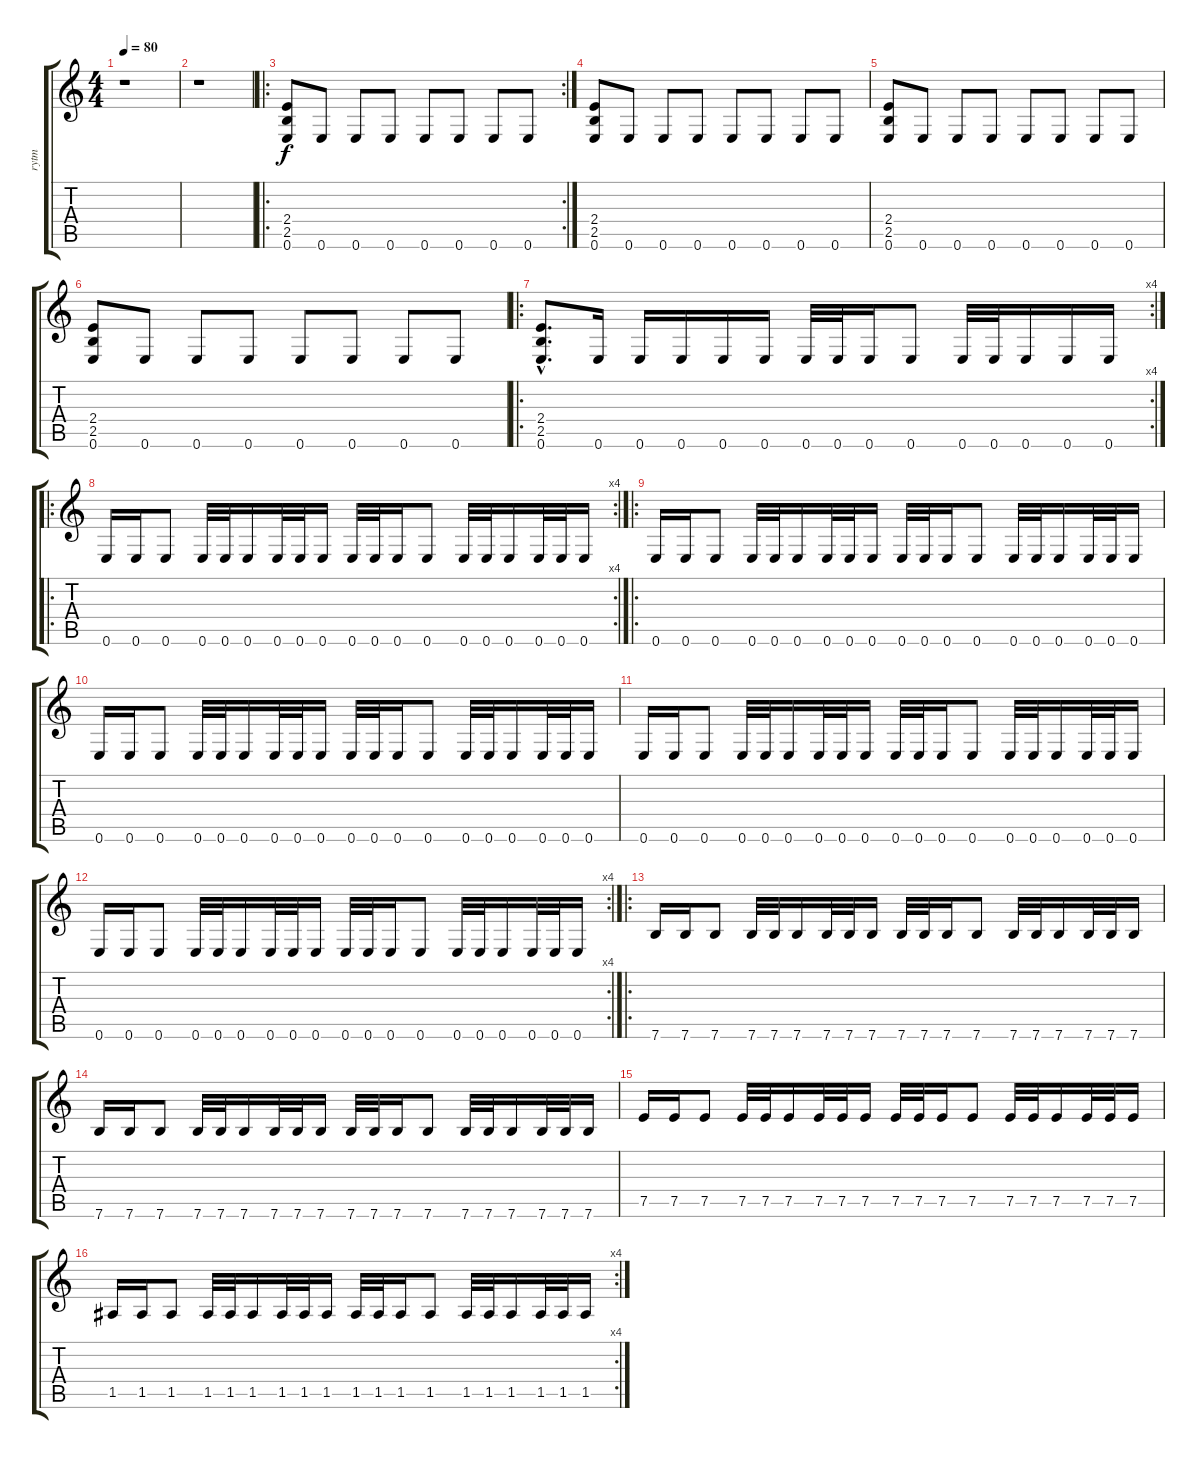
\track ("rytm" "rytm") {instrument distortionguitar}
\staff {score tabs}
\tuning (E4 B3 G3 D3 A2 E2) {hide}
\ts (4 4)
\tempo 80
\clef g2
\ks c
r.1{dy f instrument distortionguitar} |
r.1 |
\ro
\rc 2
(2.4 2.5 0.6).8 0.6.8 0.6.8 0.6.8 0.6.8 0.6.8 0.6.8 0.6.8 |
(2.4 2.5 0.6).8 0.6.8 0.6.8 0.6.8 0.6.8 0.6.8 0.6.8 0.6.8 |
(2.4 2.5 0.6).8 0.6.8 0.6.8 0.6.8 0.6.8 0.6.8 0.6.8 0.6.8 |
(2.4 2.5 0.6).8 0.6.8 0.6.8 0.6.8 0.6.8 0.6.8 0.6.8 0.6.8 |
\ro
\rc 4
(2.4{hac} 2.5{hac} 0.6{hac}).8{d} 0.6.16 0.6.16 0.6.16 0.6.16 0.6.16 0.6.32 0.6.32 0.6.16 0.6.8 0.6.32 0.6.32 0.6.16 0.6.16 0.6.16 |
\ro
\rc 4
0.6.16 0.6.16 0.6.8 0.6.32 0.6.32 0.6.16 0.6.32 0.6.32 0.6.16 0.6.32 0.6.32 0.6.16 0.6.8 0.6.32 0.6.32 0.6.16 0.6.32 0.6.32 0.6.16 |
\ro
0.6.16 0.6.16 0.6.8 0.6.32 0.6.32 0.6.16 0.6.32 0.6.32 0.6.16 0.6.32 0.6.32 0.6.16 0.6.8 0.6.32 0.6.32 0.6.16 0.6.32 0.6.32 0.6.16 |
0.6.16 0.6.16 0.6.8 0.6.32 0.6.32 0.6.16 0.6.32 0.6.32 0.6.16 0.6.32 0.6.32 0.6.16 0.6.8 0.6.32 0.6.32 0.6.16 0.6.32 0.6.32 0.6.16 |
0.6.16 0.6.16 0.6.8 0.6.32 0.6.32 0.6.16 0.6.32 0.6.32 0.6.16 0.6.32 0.6.32 0.6.16 0.6.8 0.6.32 0.6.32 0.6.16 0.6.32 0.6.32 0.6.16 |
\rc 4
0.6.16 0.6.16 0.6.8 0.6.32 0.6.32 0.6.16 0.6.32 0.6.32 0.6.16 0.6.32 0.6.32 0.6.16 0.6.8 0.6.32 0.6.32 0.6.16 0.6.32 0.6.32 0.6.16 |
\ro
7.6.16 7.6.16 7.6.8 7.6.32 7.6.32 7.6.16 7.6.32 7.6.32 7.6.16 7.6.32 7.6.32 7.6.16 7.6.8 7.6.32 7.6.32 7.6.16 7.6.32 7.6.32 7.6.16 |
7.6.16 7.6.16 7.6.8 7.6.32 7.6.32 7.6.16 7.6.32 7.6.32 7.6.16 7.6.32 7.6.32 7.6.16 7.6.8 7.6.32 7.6.32 7.6.16 7.6.32 7.6.32 7.6.16 |
7.5.16 7.5.16 7.5.8 7.5.32 7.5.32 7.5.16 7.5.32 7.5.32 7.5.16 7.5.32 7.5.32 7.5.16 7.5.8 7.5.32 7.5.32 7.5.16 7.5.32 7.5.32 7.5.16 |
\rc 4
1.5.16 1.5.16 1.5.8 1.5.32 1.5.32 1.5.16 1.5.32 1.5.32 1.5.16 1.5.32 1.5.32 1.5.16 1.5.8 1.5.32 1.5.32 1.5.16 1.5.32 1.5.32 1.5.16
